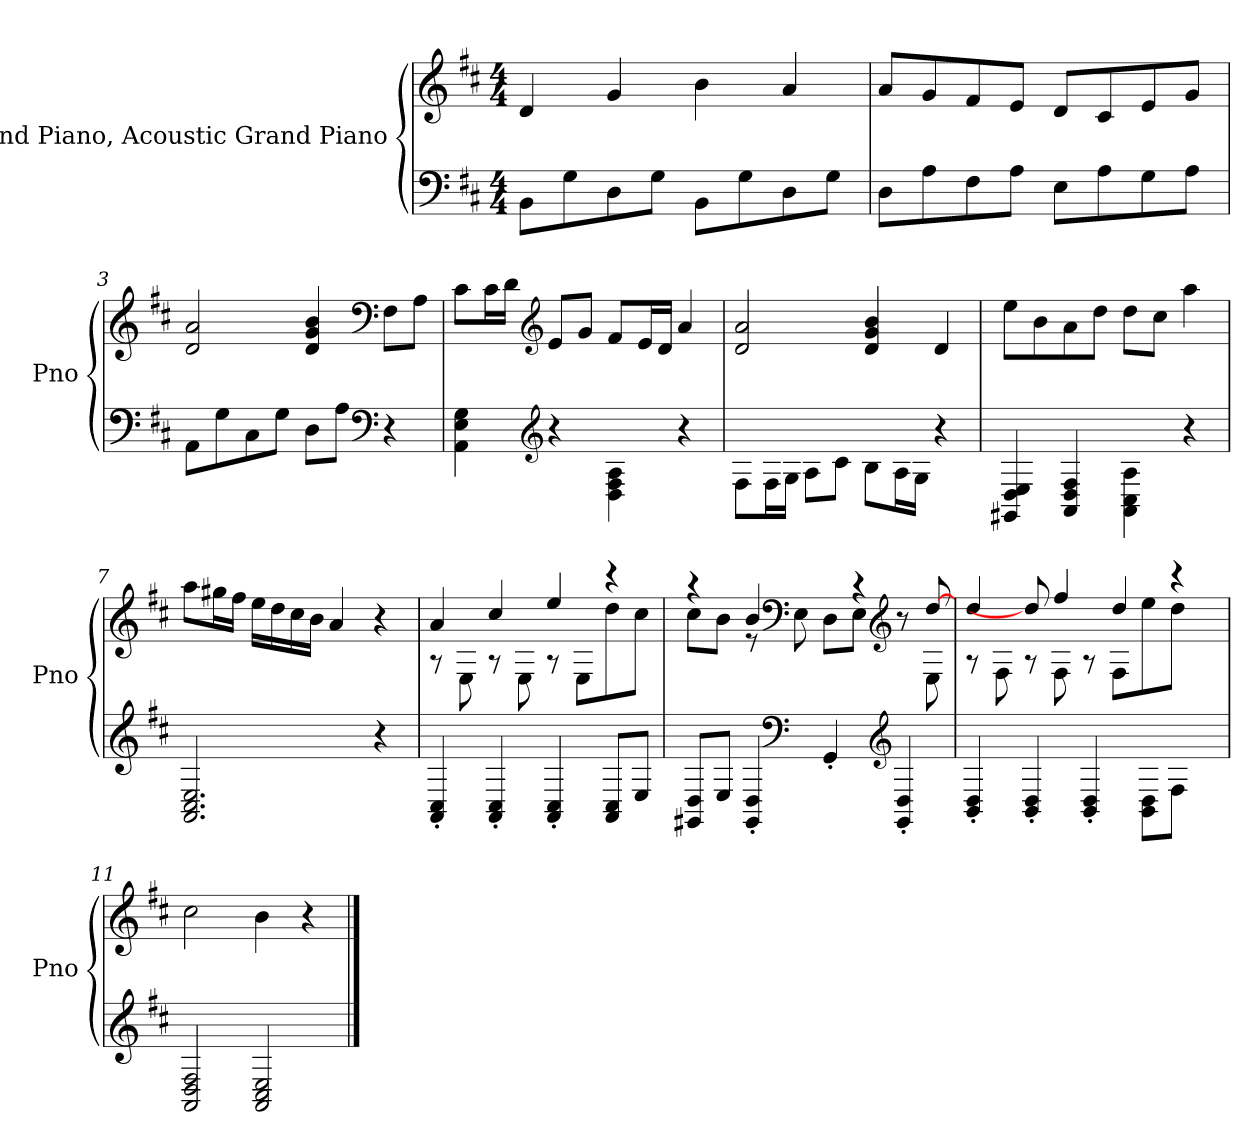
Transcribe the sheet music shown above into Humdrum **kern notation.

**kern	**kern
*part1	*part1
*staff2	*staff1
*I"Grand Piano, Acoustic Grand Piano	*
*I'Pno	*
*clefF4	*clefG2
*k[f#c#]	*k[f#c#]
*M4/4	*M4/4
*MM120	*MM120
=1	=1
8BBi\L	4di/
8Gi\	.
8Di\	4gi/
8Gi\J	.
8BBi\L	4bi\
8Gi\	.
8Di\	4ai/
8Gi\J	.
=2	=2
8Di\L	8ai/L
8Ai\	8gi/
8F#i\	8f#i/
8Ai\J	8ei/J
8Ei\L	8di/L
8Ai\	8c#i/
8Gi\	8ei/
8Ai\J	8gi/J
=3	=3
8AAi\L	2di/ 2ai/
8Gi\	.
8C#i\	.
8Gi\J	.
8Di\L	4di/ 4gi/ 4bi/
8Ai\J	.
*clefF4	*clefF4
4r	8F#i\L
.	8Ai\J
=4	=4
4AAi\ 4Ei\ 4Gi\	8c#i\L
.	16c#i\L
.	16di\JJ
*clefG2	*clefG2
4r	8ei/L
.	8gi/J
4Di\ 4F#i\ 4Ai\	8f#i/L
.	16ei/L
.	16di/JJ
4r	4ai/
!!LO:LB:g=z
=5	=5
8F#i\L	2di/ 2ai/
16F#i\L	.
16Gi\JJ	.
8Ai\L	.
8c#i\J	.
8Bi\L	4di/ 4gi/ 4bi/
16Ai\L	.
16Gi\JJ	.
4r	4di/
=6	=6
4GG#Xi/ 4Di/ 4Ei/	8eej\L
.	8bi\
4AAi/ 4Dj/ 4F#j/	8ai\
.	8ddj\J
4AAi\ 4C#i\ 4Aj\	8ddj\L
.	8cc#i\J
4r	4aai\
=7	=7
2.AAi/ 2.C#i/ 2.Ei/	8aai\L
.	16gg#Xi\L
.	16ff#i\JJ
.	16eei\LL
.	16ddi\
.	16cc#i\
.	16bi\JJ
.	4ai/
4r	4r
=8	=8
*	*^
4AAi/' 4C#i/'	4ai/	8r
.	.	8Ei\
4AAi/' 4C#i/'	4cc#i/	8r
.	.	8Ei\
4AAi/' 4C#i/'	4eei/	8r
.	.	8Ei\L
8AAi/ 8C#i/L	4r	8ddi\
8Ei/J	.	8cc#i\J
!!LO:LB:g=z	!!
=9	=9	=9
*^	*	*
4.ryy	8GG#Xi/ 8Di/L	4r	8cc#i\L
.	8Ei/J	.	8bi\J
.	4GG#i/' 4Di/'	4bi/	8r
*clefF4	*	*clefF4	*
8ryy	.	.	8Ei\
2ryy	4GG#'i/	8ryy	8Di\L
.	.	4r	8Ei\J
*clefG2	*	*clefG2	*
.	4GG#i/' 4Di/'	.	8r
.	.	[8ddi/	8Ei\
*v	*v	*	*
=10	=10	=10
4BBi/' 4Di/'	4ddi/	8r
.	.	8F#i\
4BBi/' 4Di/'	8ddi/]	8r
.	4ff#i/	8F#i\
4BBi/' 4Di/'	.	8r
.	4ddi/	8F#i\L
8BBi\ 8Di\L	.	8eei\
8F#i\J	4r	8ddi\J
8ryy	.	8ryy
*	*v	*v
=11	=11
2AAi/ 2Di/ 2F#i/	2cc#i\
2AAi/ 2C#i/ 2Ei/	4bi\
.	4r
==	==
*-	*-
